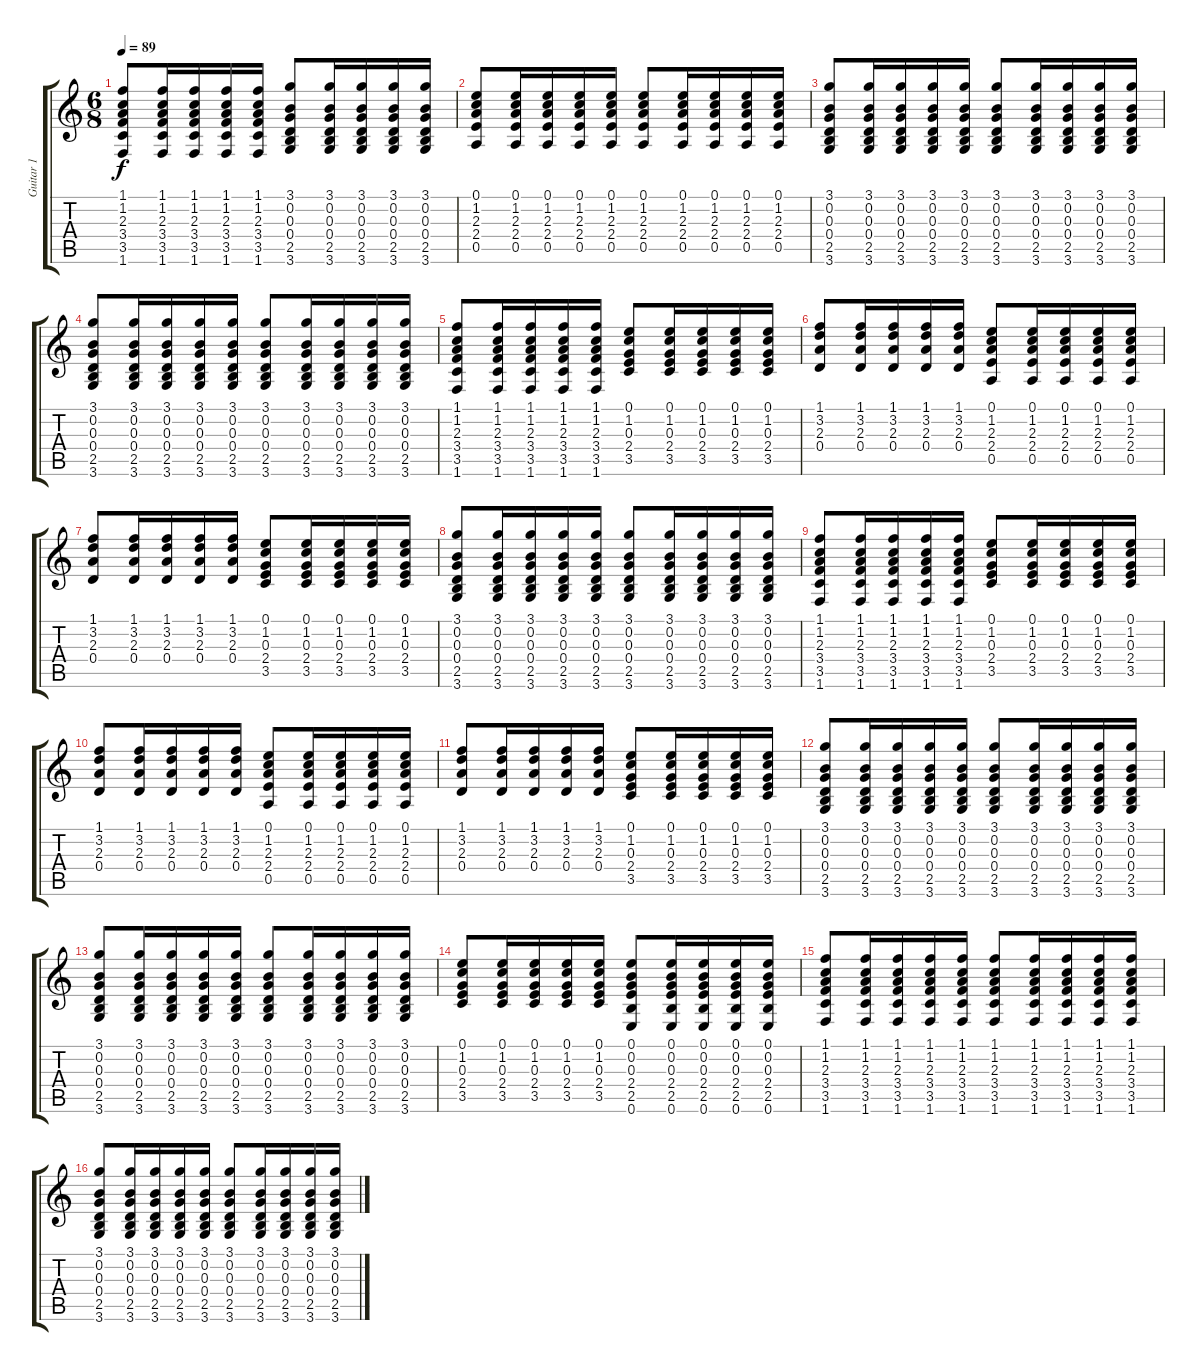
\track ("Guitar 1" "Guitar 1") {instrument acousticguitarsteel}
\staff {score tabs}
\tuning (E4 B3 G3 D3 A2 E2) {hide}
\ts (6 8)
\tempo 89
\clef g2
\ks c
(1.1 1.2 2.3 3.4 3.5 1.6).8{dy f} (1.1 1.2 2.3 3.4 3.5 1.6).16 (1.1 1.2 2.3 3.4 3.5 1.6).16 (1.1 1.2 2.3 3.4 3.5 1.6).16 (1.1 1.2 2.3 3.4 3.5 1.6).16 (3.1 0.2 0.3 0.4 2.5 3.6).8 (3.1 0.2 0.3 0.4 2.5 3.6).16 (3.1 0.2 0.3 0.4 2.5 3.6).16 (3.1 0.2 0.3 0.4 2.5 3.6).16 (3.1 0.2 0.3 0.4 2.5 3.6).16 |
(0.1 1.2 2.3 2.4 0.5).8 (0.1 1.2 2.3 2.4 0.5).16 (0.1 1.2 2.3 2.4 0.5).16 (0.1 1.2 2.3 2.4 0.5).16 (0.1 1.2 2.3 2.4 0.5).16 (0.1 1.2 2.3 2.4 0.5).8 (0.1 1.2 2.3 2.4 0.5).16 (0.1 1.2 2.3 2.4 0.5).16 (0.1 1.2 2.3 2.4 0.5).16 (0.1 1.2 2.3 2.4 0.5).16 |
(3.1 0.2 0.3 0.4 2.5 3.6).8 (3.1 0.2 0.3 0.4 2.5 3.6).16 (3.1 0.2 0.3 0.4 2.5 3.6).16 (3.1 0.2 0.3 0.4 2.5 3.6).16 (3.1 0.2 0.3 0.4 2.5 3.6).16 (3.1 0.2 0.3 0.4 2.5 3.6).8 (3.1 0.2 0.3 0.4 2.5 3.6).16 (3.1 0.2 0.3 0.4 2.5 3.6).16 (3.1 0.2 0.3 0.4 2.5 3.6).16 (3.1 0.2 0.3 0.4 2.5 3.6).16 |
(3.1 0.2 0.3 0.4 2.5 3.6).8 (3.1 0.2 0.3 0.4 2.5 3.6).16 (3.1 0.2 0.3 0.4 2.5 3.6).16 (3.1 0.2 0.3 0.4 2.5 3.6).16 (3.1 0.2 0.3 0.4 2.5 3.6).16 (3.1 0.2 0.3 0.4 2.5 3.6).8 (3.1 0.2 0.3 0.4 2.5 3.6).16 (3.1 0.2 0.3 0.4 2.5 3.6).16 (3.1 0.2 0.3 0.4 2.5 3.6).16 (3.1 0.2 0.3 0.4 2.5 3.6).16 |
(1.1 1.2 2.3 3.4 3.5 1.6).8 (1.1 1.2 2.3 3.4 3.5 1.6).16 (1.1 1.2 2.3 3.4 3.5 1.6).16 (1.1 1.2 2.3 3.4 3.5 1.6).16 (1.1 1.2 2.3 3.4 3.5 1.6).16 (0.1 1.2 0.3 2.4 3.5).8 (0.1 1.2 0.3 2.4 3.5).16 (0.1 1.2 0.3 2.4 3.5).16 (0.1 1.2 0.3 2.4 3.5).16 (0.1 1.2 0.3 2.4 3.5).16 |
(1.1 3.2 2.3 0.4).8 (1.1 3.2 2.3 0.4).16 (1.1 3.2 2.3 0.4).16 (1.1 3.2 2.3 0.4).16 (1.1 3.2 2.3 0.4).16 (0.1 1.2 2.3 2.4 0.5).8 (0.1 1.2 2.3 2.4 0.5).16 (0.1 1.2 2.3 2.4 0.5).16 (0.1 1.2 2.3 2.4 0.5).16 (0.1 1.2 2.3 2.4 0.5).16 |
(1.1 3.2 2.3 0.4).8 (1.1 3.2 2.3 0.4).16 (1.1 3.2 2.3 0.4).16 (1.1 3.2 2.3 0.4).16 (1.1 3.2 2.3 0.4).16 (0.1 1.2 0.3 2.4 3.5).8 (0.1 1.2 0.3 2.4 3.5).16 (0.1 1.2 0.3 2.4 3.5).16 (0.1 1.2 0.3 2.4 3.5).16 (0.1 1.2 0.3 2.4 3.5).16 |
(3.1 0.2 0.3 0.4 2.5 3.6).8 (3.1 0.2 0.3 0.4 2.5 3.6).16 (3.1 0.2 0.3 0.4 2.5 3.6).16 (3.1 0.2 0.3 0.4 2.5 3.6).16 (3.1 0.2 0.3 0.4 2.5 3.6).16 (3.1 0.2 0.3 0.4 2.5 3.6).8 (3.1 0.2 0.3 0.4 2.5 3.6).16 (3.1 0.2 0.3 0.4 2.5 3.6).16 (3.1 0.2 0.3 0.4 2.5 3.6).16 (3.1 0.2 0.3 0.4 2.5 3.6).16 |
(1.1 1.2 2.3 3.4 3.5 1.6).8 (1.1 1.2 2.3 3.4 3.5 1.6).16 (1.1 1.2 2.3 3.4 3.5 1.6).16 (1.1 1.2 2.3 3.4 3.5 1.6).16 (1.1 1.2 2.3 3.4 3.5 1.6).16 (0.1 1.2 0.3 2.4 3.5).8 (0.1 1.2 0.3 2.4 3.5).16 (0.1 1.2 0.3 2.4 3.5).16 (0.1 1.2 0.3 2.4 3.5).16 (0.1 1.2 0.3 2.4 3.5).16 |
(1.1 3.2 2.3 0.4).8 (1.1 3.2 2.3 0.4).16 (1.1 3.2 2.3 0.4).16 (1.1 3.2 2.3 0.4).16 (1.1 3.2 2.3 0.4).16 (0.1 1.2 2.3 2.4 0.5).8 (0.1 1.2 2.3 2.4 0.5).16 (0.1 1.2 2.3 2.4 0.5).16 (0.1 1.2 2.3 2.4 0.5).16 (0.1 1.2 2.3 2.4 0.5).16 |
(1.1 3.2 2.3 0.4).8 (1.1 3.2 2.3 0.4).16 (1.1 3.2 2.3 0.4).16 (1.1 3.2 2.3 0.4).16 (1.1 3.2 2.3 0.4).16 (0.1 1.2 0.3 2.4 3.5).8 (0.1 1.2 0.3 2.4 3.5).16 (0.1 1.2 0.3 2.4 3.5).16 (0.1 1.2 0.3 2.4 3.5).16 (0.1 1.2 0.3 2.4 3.5).16 |
(3.1 0.2 0.3 0.4 2.5 3.6).8 (3.1 0.2 0.3 0.4 2.5 3.6).16 (3.1 0.2 0.3 0.4 2.5 3.6).16 (3.1 0.2 0.3 0.4 2.5 3.6).16 (3.1 0.2 0.3 0.4 2.5 3.6).16 (3.1 0.2 0.3 0.4 2.5 3.6).8 (3.1 0.2 0.3 0.4 2.5 3.6).16 (3.1 0.2 0.3 0.4 2.5 3.6).16 (3.1 0.2 0.3 0.4 2.5 3.6).16 (3.1 0.2 0.3 0.4 2.5 3.6).16 |
(3.1 0.2 0.3 0.4 2.5 3.6).8 (3.1 0.2 0.3 0.4 2.5 3.6).16 (3.1 0.2 0.3 0.4 2.5 3.6).16 (3.1 0.2 0.3 0.4 2.5 3.6).16 (3.1 0.2 0.3 0.4 2.5 3.6).16 (3.1 0.2 0.3 0.4 2.5 3.6).8 (3.1 0.2 0.3 0.4 2.5 3.6).16 (3.1 0.2 0.3 0.4 2.5 3.6).16 (3.1 0.2 0.3 0.4 2.5 3.6).16 (3.1 0.2 0.3 0.4 2.5 3.6).16 |
(0.1 1.2 0.3 2.4 3.5).8 (0.1 1.2 0.3 2.4 3.5).16 (0.1 1.2 0.3 2.4 3.5).16 (0.1 1.2 0.3 2.4 3.5).16 (0.1 1.2 0.3 2.4 3.5).16 (0.1 0.2 0.3 2.4 2.5 0.6).8 (0.1 0.2 0.3 2.4 2.5 0.6).16 (0.1 0.2 0.3 2.4 2.5 0.6).16 (0.1 0.2 0.3 2.4 2.5 0.6).16 (0.1 0.2 0.3 2.4 2.5 0.6).16 |
(1.1 1.2 2.3 3.4 3.5 1.6).8 (1.1 1.2 2.3 3.4 3.5 1.6).16 (1.1 1.2 2.3 3.4 3.5 1.6).16 (1.1 1.2 2.3 3.4 3.5 1.6).16 (1.1 1.2 2.3 3.4 3.5 1.6).16 (1.1 1.2 2.3 3.4 3.5 1.6).8 (1.1 1.2 2.3 3.4 3.5 1.6).16 (1.1 1.2 2.3 3.4 3.5 1.6).16 (1.1 1.2 2.3 3.4 3.5 1.6).16 (1.1 1.2 2.3 3.4 3.5 1.6).16 |
(3.1 0.2 0.3 0.4 2.5 3.6).8 (3.1 0.2 0.3 0.4 2.5 3.6).16 (3.1 0.2 0.3 0.4 2.5 3.6).16 (3.1 0.2 0.3 0.4 2.5 3.6).16 (3.1 0.2 0.3 0.4 2.5 3.6).16 (3.1 0.2 0.3 0.4 2.5 3.6).8 (3.1 0.2 0.3 0.4 2.5 3.6).16 (3.1 0.2 0.3 0.4 2.5 3.6).16 (3.1 0.2 0.3 0.4 2.5 3.6).16 (3.1 0.2 0.3 0.4 2.5 3.6).16
